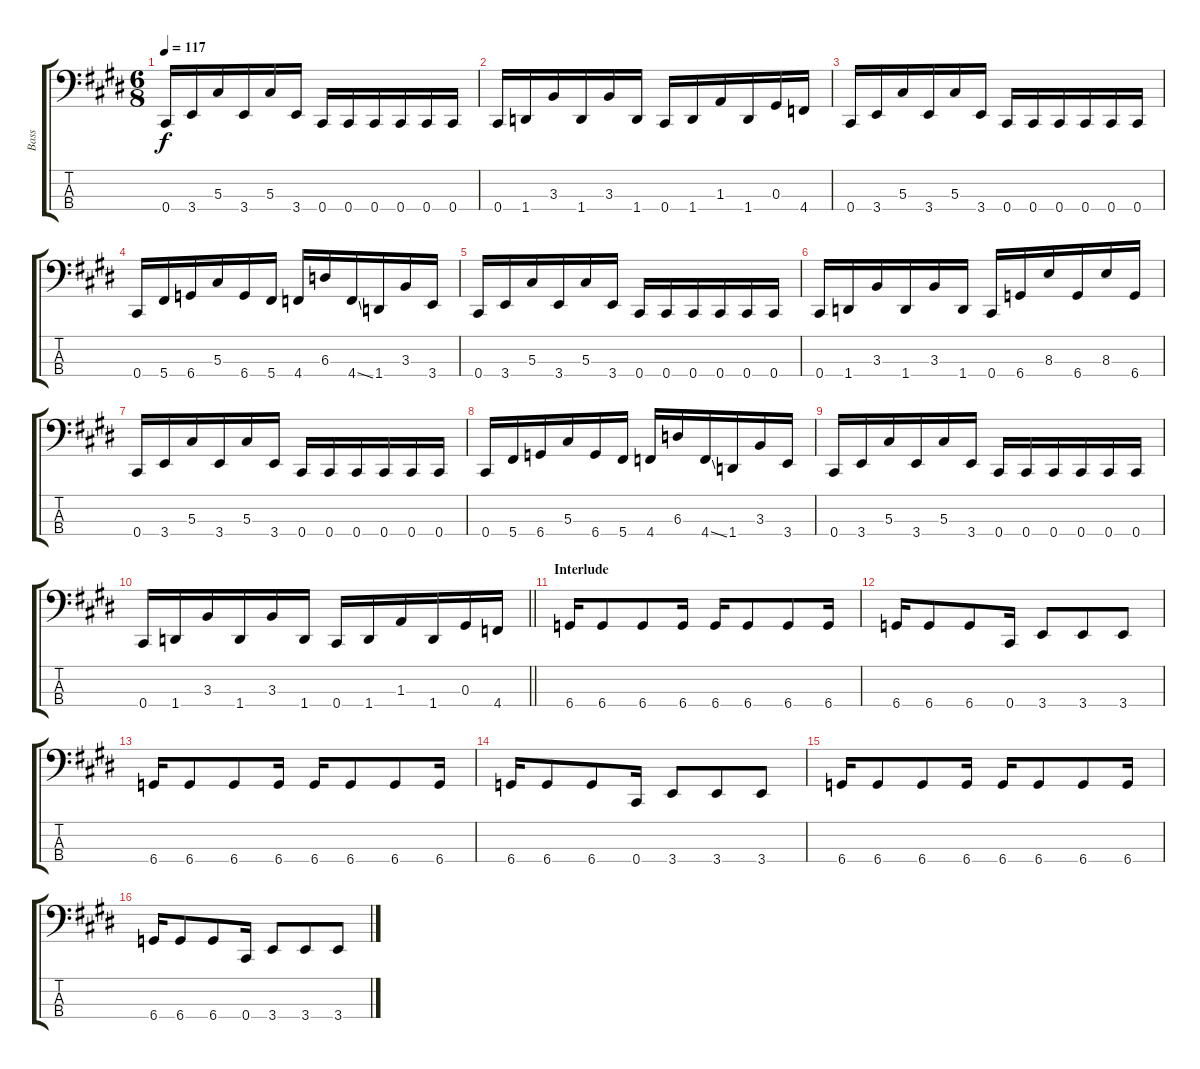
\track ("Bass" "Bass") {instrument electricbassfinger}
\staff {score tabs}
\tuning (Gb2 Db2 Ab1 Db1) {hide}
\ts (6 8)
\tempo 117
\clef f4
\ks c#minor
0.4.16{dy f} 3.4.16 5.3.16 3.4.16 5.3.16 3.4.16 0.4.16 0.4.16 0.4.16 0.4.16 0.4.16 0.4.16 |
0.4.16 1.4.16 3.3.16 1.4.16 3.3.16 1.4.16 0.4.16 1.4.16 1.3.16 1.4.16 0.3.16 4.4.16 |
0.4.16 3.4.16 5.3.16 3.4.16 5.3.16 3.4.16 0.4.16 0.4.16 0.4.16 0.4.16 0.4.16 0.4.16 |
0.4.16 5.4.16 6.4.16 5.3.16 6.4.16 5.4.16 4.4.16 6.3.16 4.4{ss}.16 1.4.16 3.3.16 3.4.16 |
0.4.16 3.4.16 5.3.16 3.4.16 5.3.16 3.4.16 0.4.16 0.4.16 0.4.16 0.4.16 0.4.16 0.4.16 |
0.4.16 1.4.16 3.3.16 1.4.16 3.3.16 1.4.16 0.4.16 6.4.16 8.3.16 6.4.16 8.3.16 6.4.16 |
0.4.16 3.4.16 5.3.16 3.4.16 5.3.16 3.4.16 0.4.16 0.4.16 0.4.16 0.4.16 0.4.16 0.4.16 |
0.4.16 5.4.16 6.4.16 5.3.16 6.4.16 5.4.16 4.4.16 6.3.16 4.4{ss}.16 1.4.16 3.3.16 3.4.16 |
0.4.16 3.4.16 5.3.16 3.4.16 5.3.16 3.4.16 0.4.16 0.4.16 0.4.16 0.4.16 0.4.16 0.4.16 |
\barLineRight lightlight
0.4.16 1.4.16 3.3.16 1.4.16 3.3.16 1.4.16 0.4.16 1.4.16 1.3.16 1.4.16 0.3.16 4.4.16 |
\section ("" "Interlude")
6.4.16 6.4.8 6.4.8 6.4.16 6.4.16 6.4.8 6.4.8 6.4.16 |
6.4.16 6.4.8 6.4.8 0.4.16 3.4.8 3.4.8 3.4.8 |
6.4.16 6.4.8 6.4.8 6.4.16 6.4.16 6.4.8 6.4.8 6.4.16 |
6.4.16 6.4.8 6.4.8 0.4.16 3.4.8 3.4.8 3.4.8 |
6.4.16 6.4.8 6.4.8 6.4.16 6.4.16 6.4.8 6.4.8 6.4.16 |
6.4.16 6.4.8 6.4.8 0.4.16 3.4.8 3.4.8 3.4.8
